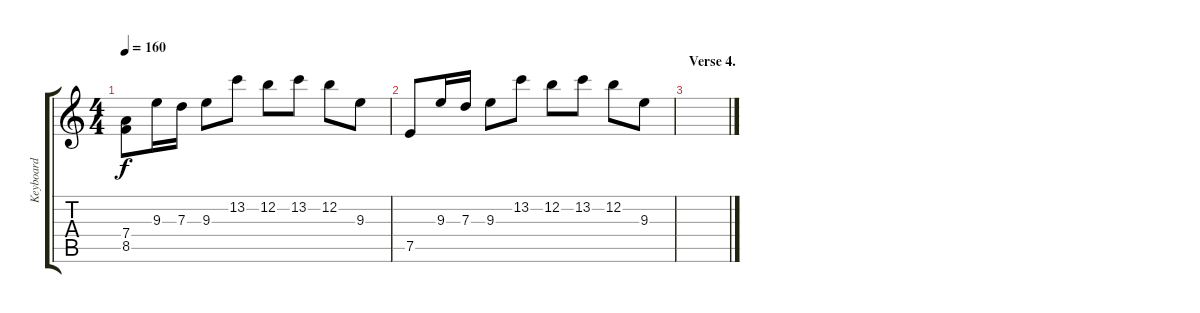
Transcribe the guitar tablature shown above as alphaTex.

\track ("Keyboard" "Keyboard") {instrument stringensemble1}
\staff {score tabs}
\tuning (E5 B4 G4 D4 A3 E3) {hide}
\ts (4 4)
\tempo 160
\clef g2
\ks c
(7.4 8.5).8{dy f} 9.3.16 7.3.16 9.3.8 13.2.8 12.2.8 13.2.8 12.2.8 9.3.8 |
7.5.8 9.3.16 7.3.16 9.3.8 13.2.8 12.2.8 13.2.8 12.2.8 9.3.8 |
\section ("" "Verse 4.")
